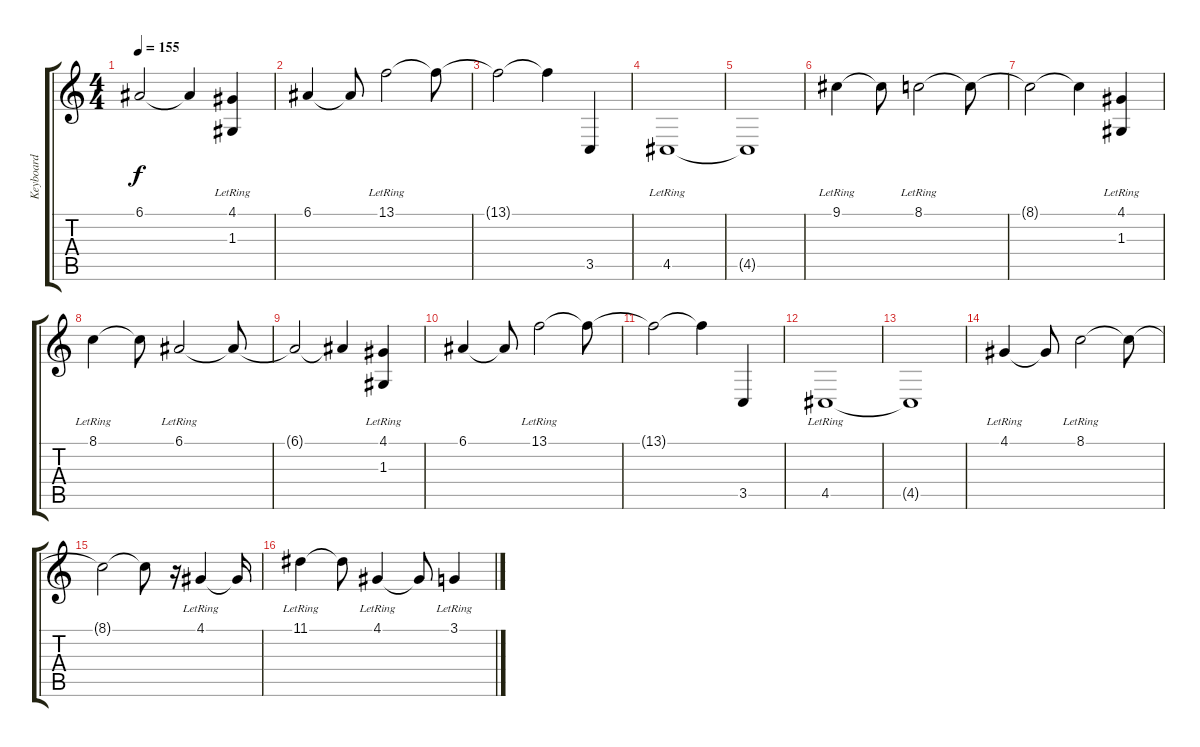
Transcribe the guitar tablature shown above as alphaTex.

\track ("Keyboard" "Keyboard") {instrument pad4choir}
\staff {score tabs}
\tuning (E4 B3 G3 D3 A2 E2) {hide}
\ts (4 4)
\tempo 155
\clef g2
\ks c
6.1{t}.2{dy f} 6.1{t}.4 (4.1{lr} 1.3{lr}).4 |
6.1.4 6.1{t}.8 13.1{lr}.2 13.1{t}.8 |
13.1{t}.2 13.1{t}.4 3.5.4 |
4.5{lr}.1 |
4.5{t}.1 |
9.1{lr}.4 9.1{t}.8 8.1{lr}.2 8.1{t}.8 |
8.1{t}.2 8.1{t}.4 (4.1 1.3{lr}).4 |
8.1{lr}.4 8.1{t}.8 6.1{lr}.2 6.1{t}.8 |
6.1{t}.2 6.1{t}.4 (4.1{lr} 1.3{lr}).4 |
6.1.4 6.1{t}.8 13.1{lr}.2 13.1{t}.8 |
13.1{t}.2 13.1{t}.4 3.5.4 |
4.5{lr}.1 |
4.5{t}.1 |
4.1{lr}.4 4.1{t}.8 8.1{lr}.2 8.1{t}.8 |
8.1{t}.2 8.1{t}.8 r.16 4.1{lr}.4 4.1{t}.16 |
11.1{lr}.4 11.1{t}.8 4.1{lr}.4 4.1{t}.8 3.1{lr}.4
